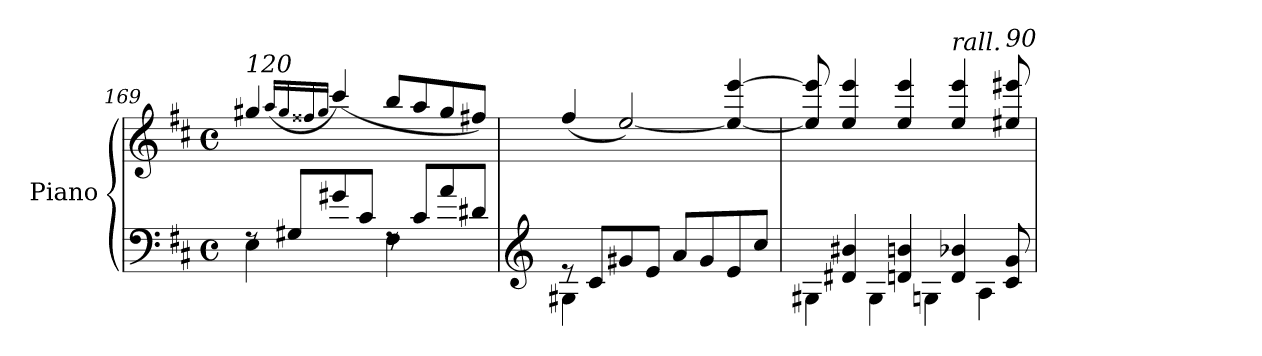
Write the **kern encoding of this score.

**kern	**kern
*part1	*part1
*staff2	*staff1
*I"Piano	*
*I'Pno	*
!!LO:PB:g=z
*clefF4	*clefG2
*k[f#c#]	*k[f#c#]
*M4/4	*M4/4
*met(c)	*met(c)
=169	=169
*^	*
!	!	!LO:TX:a:i:t=120
8rF	4E\	4gg#X/
8G#X/L	.	.
.	.	(16qaa/LL
.	.	16qgg#/
.	.	16qff##X/
.	.	16qgg#/JJ
8g#X/	4ryy	(>4ccc#/)
8c#/J	.	.
8rF	4F#\	8bb/L
8c#/L	.	8aa/
8a/	4ryy	8gg#/
8d#X/J	.	8ff#X/J)
=170	=170	=170
*clefG2	*	*
8re	4G#X\	(>4ff#/
8c#/L	.	.
8g#X/	2.ryy	[2ee/)
8e/J	.	.
8a/L	.	.
8g#/	.	.
8e/	.	4ee/_ [4eee/
8cc#/J	.	.
=171	=171	=171
8ryy	4G#X\	8ee/] 8eee/]
4d#X/ 4b#X/	.	4ee/ 4eee/
.	4G#\	.
4dn/ 4bn/	.	4ee/ 4eee/
.	4Gn\	.
!	!	!LO:TX:a:i:t=rall.
4d/ 4b-X/	.	4ee/ 4eee/
.	4A\	.
!	!	!LO:TX:a:i:t=90
8c#/ 8g/	.	8ee#X/ 8eee#X/
*v	*v	*
=	=
*-	*-
